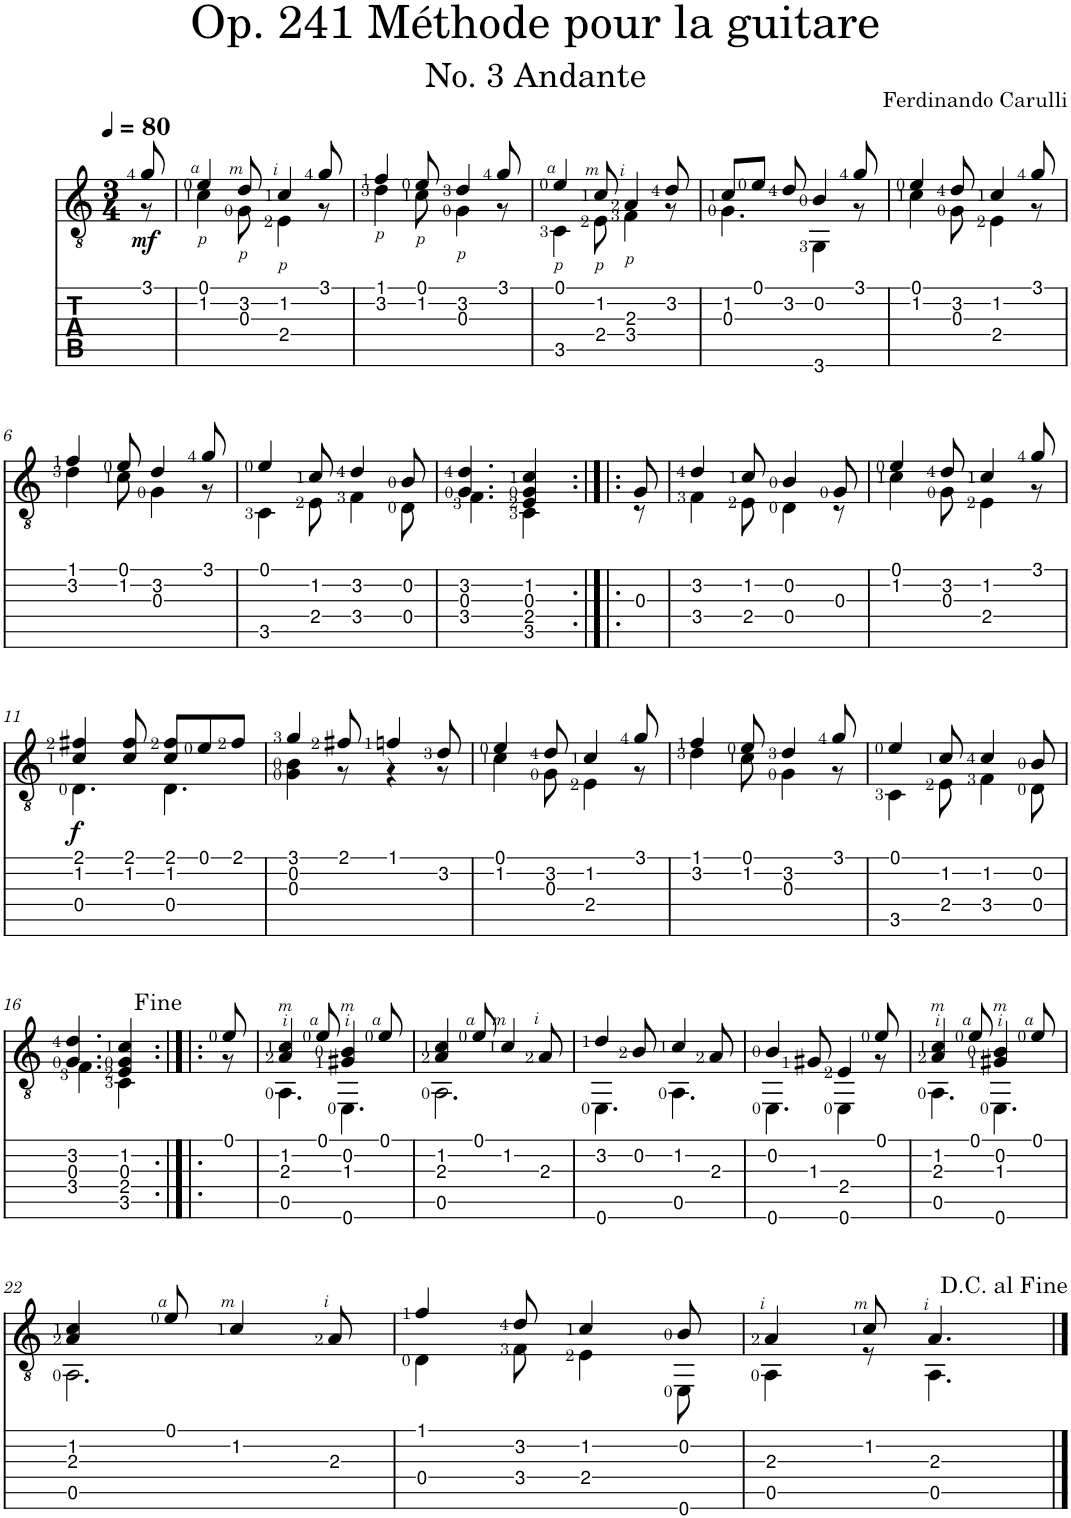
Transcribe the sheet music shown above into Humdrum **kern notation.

**kern	**kern	**dynam
*part1	*part1	*part1
*staff2	*staff1	*staff1/2
*I"Classical Guitar	*	*
*stria6	*	*
*	*clefGv2	*
*k[]	*k[]	*
*C:	*C:	*
*M3/4	*M3/4	*
*MM80	*MM80	*
=	=	=
*^	*^	*
!	!	!	!	!LO:DY:b
8g	8r	8g/	8r	mf
=1	=1	=1	=1	=1
4e	4c	4e/	4c\	.
8d	8G	8d/	8G\	.
4c	4E	4c/	4E\	.
8g	8r	8g/	8r	.
=2	=2	=2	=2	=2
4f	4d	4f/	4d\	.
8e	8c	8e/	8c\	.
4d	4G	4d/	4G\	.
8g	8r	8g/	8r	.
=3	=3	=3	=3	=3
4e	4C	4e/	4C\	.
8c	8E	8c/	8E\	.
4A	4F	4A/	4F\	.
8d	8r	8d/	8r	.
=4	=4	=4	=4	=4
8cL	4.G	8c/L	4.G\	.
8eJ	.	8e/J	.	.
8d	.	8d/	.	.
4B	4GG	4B/	4GG\	.
8g	8r	8g/	8r	.
=5	=5	=5	=5	=5
4e	4c	4e/	4c\	.
8d	8G	8d/	8G\	.
4c	4E	4c/	4E\	.
8g	8r	8g/	8r	.
!!LO:LB:g=z	!!
=6	=6	=6	=6	=6
4f	4d	4f/	4d\	.
8e	8c	8e/	8c\	.
4d	4G	4d/	4G\	.
8g	8r	8g/	8r	.
=7	=7	=7	=7	=7
4e	4C	4e/	4C\	.
8c	8E	8c/	8E\	.
4d	4F	4d/	4F\	.
8B	8D	8B/	8D\	.
=8	=8	=8	=8	=8
4.G 4.d	4.F	4.G/ 4.d/	4.F\	.
4E 4G 4c	4C	4E/ 4G/ 4c/	4C\	.
=8X1:|!|:	=8X1:|!|:	=8X1:|!|:	=8X1:|!|:	=8X1:|!|:
8G	8r	8G/	8r	.
=9	=9	=9	=9	=9
4d	4F	4d/	4F\	.
8c	8E	8c/	8E\	.
4B	4D	4B/	4D\	.
8G	8r	8G/	8r	.
=10	=10	=10	=10	=10
4e	4c	4e/	4c\	.
8d	8G	8d/	8G\	.
4c	4E	4c/	4E\	.
8g	8r	8g/	8r	.
!!LO:LB:g=z	!!
=11	=11	=11	=11	=11
!	!	!	!	!LO:DY:b
4c 4f#X	4.D	4c/ 4f#X/	4.D\	f
8c\ 8f#\L	.	8c/ 8f#/	.	.
8c\ 8f#\J	4.D	8c/ 8f#/L	4.D\	.
8eL	.	8e/	.	.
8f#J	.	8f#/J	.	.
=12	=12	=12	=12	=12
4g	4G 4B	4g/	4G\ 4B\	.
8f#X	8r	8f#X/	8r	.
4fn	4r	4fn/	4r	.
8d	8r	8d/	8r	.
=13	=13	=13	=13	=13
4e	4c	4e/	4c\	.
8d	8G	8d/	8G\	.
4c	4E	4c/	4E\	.
8g	8r	8g/	8r	.
=14	=14	=14	=14	=14
4f	4d	4f/	4d\	.
8e	8c	8e/	8c\	.
4d	4G	4d/	4G\	.
8g	8r	8g/	8r	.
=15	=15	=15	=15	=15
4e	4C	4e/	4C\	.
8c	8E	8c/	8E\	.
4c	4F	4c/	4F\	.
8B	8D	8B/	8D\	.
!!LO:LB:g=z	!!
=16	=16	=16	=16	=16
4.G 4.d	4.F	4.G/ 4.d/	4.F\	.
4E 4G 4c	4C	4E/ 4G/ 4c/	4C\	.
=16X2:|!|:	=16X2:|!|:	=16X2:|!|:	=16X2:|!|:	=16X2:|!|:
*k[]	*	*k[]	*	*
*a:	*	*a:	*	*
8e	8r	8e/	8r	.
=17	=17	=17	=17	=17
4A 4c	4.AA	4A/ 4c/	4.AA\	.
8e	.	8e/	.	.
4G#X 4B	4.EE	4G#X/ 4B/	4.EE\	.
8e	.	8e/	.	.
=18	=18	=18	=18	=18
4A 4c	2.AA	4A/ 4c/	2.AA\	.
8e	.	8e/	.	.
4c	.	4c/	.	.
8A	.	8A/	.	.
=19	=19	=19	=19	=19
4d	4.EE	4d/	4.EE\	.
8B	.	8B/	.	.
4c	4.AA	4c/	4.AA\	.
8A	.	8A/	.	.
=20	=20	=20	=20	=20
4B	4.EE	4B/	4.EE\	.
8G#X	.	8G#X/	.	.
4E	4EE	4E/	4EE\	.
8e	8r	8e/	8r	.
=21	=21	=21	=21	=21
4A 4c	4.AA	4A/ 4c/	4.AA\	.
8e	.	8e/	.	.
4G#X 4B	4.EE	4G#X/ 4B/	4.EE\	.
8e	.	8e/	.	.
!!LO:LB:g=z	!!
=22	=22	=22	=22	=22
4A 4c	2.AA	4A/ 4c/	2.AA\	.
8e	.	8e/	.	.
4c	.	4c/	.	.
8A	.	8A/	.	.
=23	=23	=23	=23	=23
4f	4D	4f/	4D\	.
8d	8F	8d/	8F\	.
4c	4E	4c/	4E\	.
8B	8EE	8B/	8EE\	.
=24	=24	=24	=24	=24
4A	4AA	4A/	4AA\	.
8c	8r	8c/	8r	.
4.A	4.AA	4.A/	4.AA\	.
*v	*v	*	*	*
*	*v	*v	*
==	==	==
*-	*-	*-
